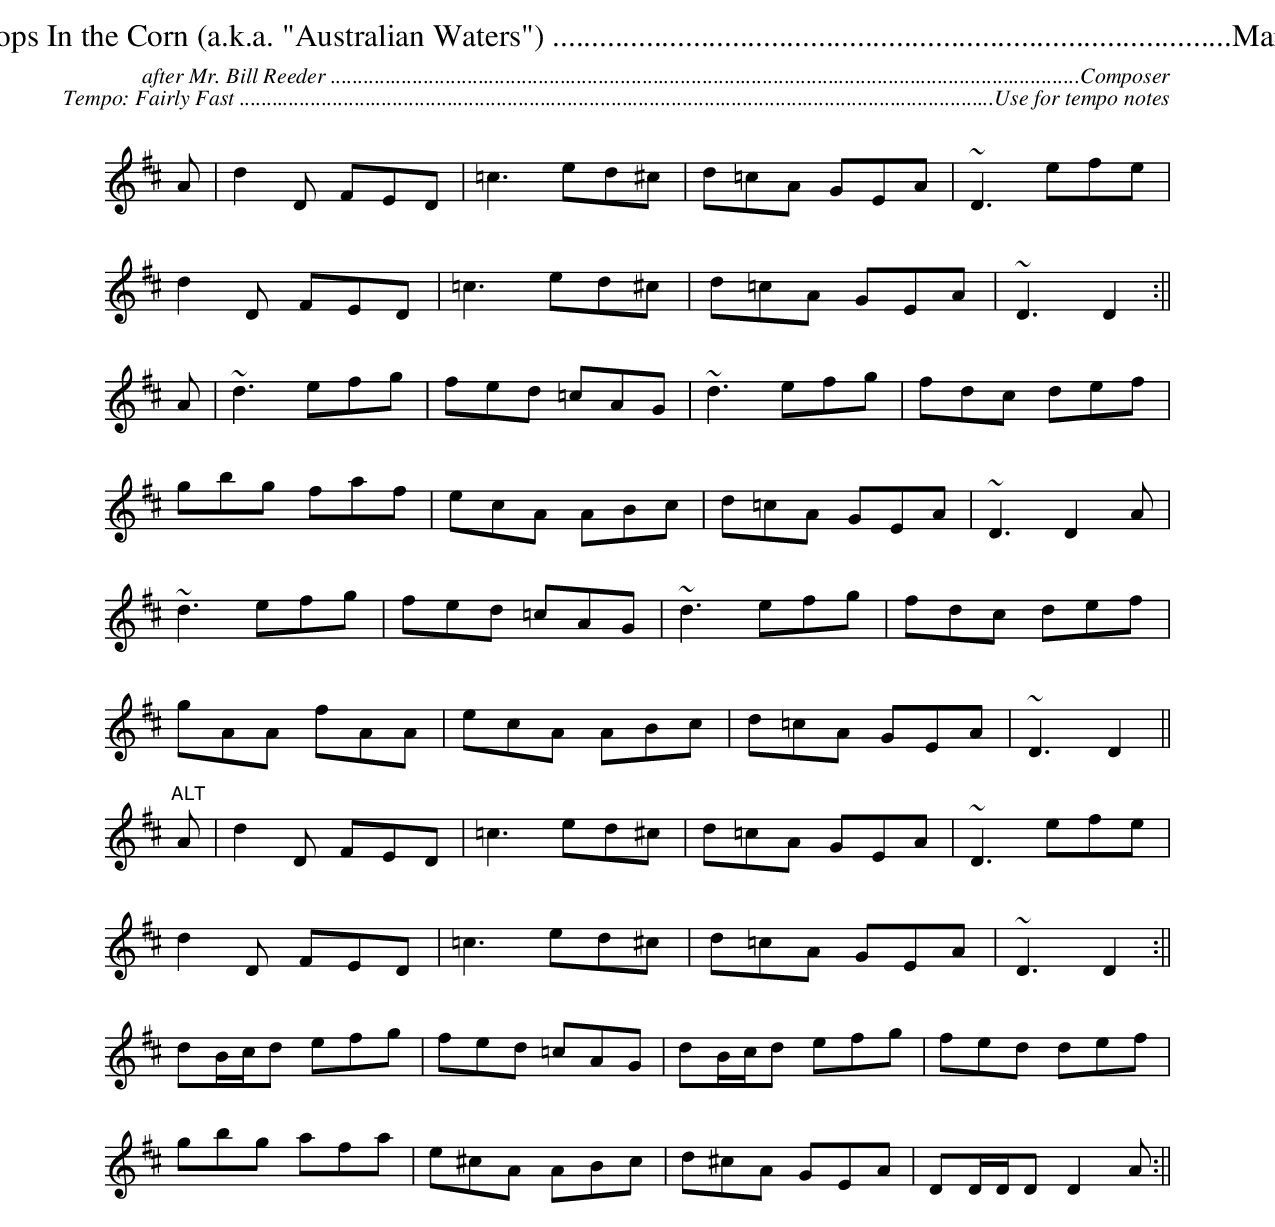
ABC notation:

X:1 ...............................................................................................................................................................Index Number
T:Dewdrops In the Corn (a.k.a. "Australian Waters") .......................................................................................Main Title
C:after Mr. Bill Reeder .........................................................................................................................................Composer
C:Tempo: Fairly Fast ..........................................................................................................................................Use for tempo notes
M:6/8 .....................................................................................................................................................................Time Signature
Q:160 ......................................................................................................................................................................Beats-Per-Minute
L:1/8 ........................................................................................................................................................................Median Note Length
K:D ..........................................................................................................................................................................Key Signature
A|d2D FED|=c3 ed^c|d=cA GEA|~D3 efe|
d2D FED|=c3 ed^c|d=cA GEA|~D3 D2:||
A|~d3 efg|fed =cAG|~d3 efg|fdc def|
gbg faf|ecA ABc|d=cA GEA|~D3 D2A|
~d3 efg|fed =cAG|~d3 efg|fdc def|
gAA fAA|ecA ABc|d=cA GEA|~D3 D2||
"^ALT"A|d2D FED|=c3 ed^c|d=cA GEA|~D3 efe|
d2D FED|=c3 ed^c|d=cA GEA|~D3 D2:||
dB/c/d efg|fed =cAG|dB/c/d efg|fed def|
gbg afa|e^cA ABc|d^cA GEA|DD/D/DD2 A:||
